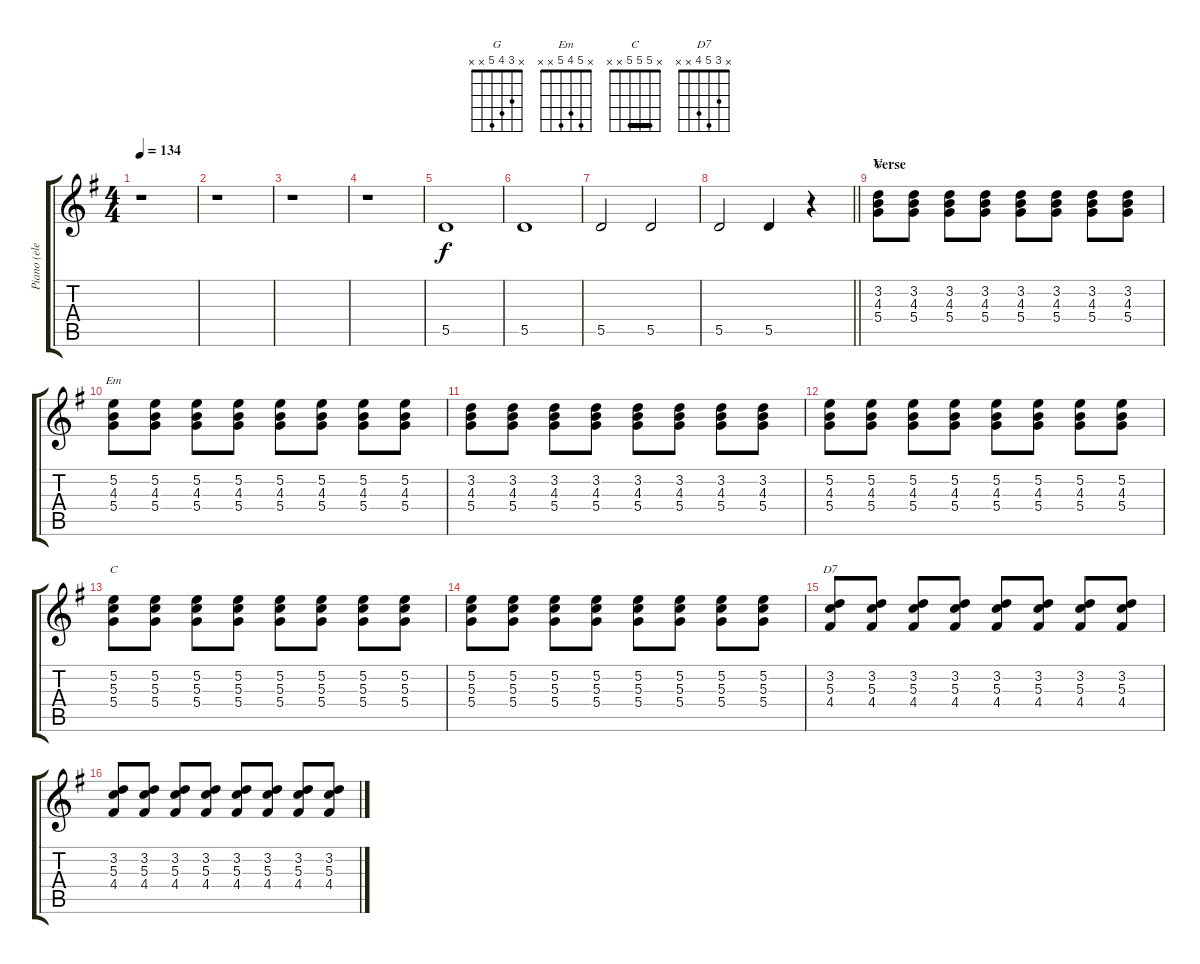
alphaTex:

\track ("Piano (elec.)" "Piano (ele") {instrument electricgrandpiano}
\staff {score tabs}
\tuning (E5 B4 G4 D4 A3 D3) {hide}
\chord ("G" x 3 4 5 x x)
\chord ("Em" x 5 4 5 x x)
\chord ("C" x 5 5 5 x x) {barre 5}
\chord ("D7" x 3 5 4 x x)
\ts (4 4)
\tempo 134
\clef g2
\ks g
r.1{dy f instrument electricgrandpiano} |
r.1 |
r.1 |
r.1 |
5.5.1 |
5.5.1 |
5.5.2 5.5.2 |
\barLineRight lightlight
5.5.2 5.5.4 r.4 |
\section ("" "Verse")
(3.2 4.3 5.4).8{ch "G"} (3.2 4.3 5.4).8 (3.2 4.3 5.4).8 (3.2 4.3 5.4).8 (3.2 4.3 5.4).8 (3.2 4.3 5.4).8 (3.2 4.3 5.4).8 (3.2 4.3 5.4).8 |
(5.2 4.3 5.4).8{ch "Em"} (5.2 4.3 5.4).8 (5.2 4.3 5.4).8 (5.2 4.3 5.4).8 (5.2 4.3 5.4).8 (5.2 4.3 5.4).8 (5.2 4.3 5.4).8 (5.2 4.3 5.4).8 |
(3.2 4.3 5.4).8 (3.2 4.3 5.4).8 (3.2 4.3 5.4).8 (3.2 4.3 5.4).8 (3.2 4.3 5.4).8 (3.2 4.3 5.4).8 (3.2 4.3 5.4).8 (3.2 4.3 5.4).8 |
(5.2 4.3 5.4).8 (5.2 4.3 5.4).8 (5.2 4.3 5.4).8 (5.2 4.3 5.4).8 (5.2 4.3 5.4).8 (5.2 4.3 5.4).8 (5.2 4.3 5.4).8 (5.2 4.3 5.4).8 |
(5.2 5.3 5.4).8{ch "C"} (5.2 5.3 5.4).8 (5.2 5.3 5.4).8 (5.2 5.3 5.4).8 (5.2 5.3 5.4).8 (5.2 5.3 5.4).8 (5.2 5.3 5.4).8 (5.2 5.3 5.4).8 |
(5.2 5.3 5.4).8 (5.2 5.3 5.4).8 (5.2 5.3 5.4).8 (5.2 5.3 5.4).8 (5.2 5.3 5.4).8 (5.2 5.3 5.4).8 (5.2 5.3 5.4).8 (5.2 5.3 5.4).8 |
(3.2 5.3 4.4).8{ch "D7"} (3.2 5.3 4.4).8 (3.2 5.3 4.4).8 (3.2 5.3 4.4).8 (3.2 5.3 4.4).8 (3.2 5.3 4.4).8 (3.2 5.3 4.4).8 (3.2 5.3 4.4).8 |
(3.2 5.3 4.4).8 (3.2 5.3 4.4).8 (3.2 5.3 4.4).8 (3.2 5.3 4.4).8 (3.2 5.3 4.4).8 (3.2 5.3 4.4).8 (3.2 5.3 4.4).8 (3.2 5.3 4.4).8
